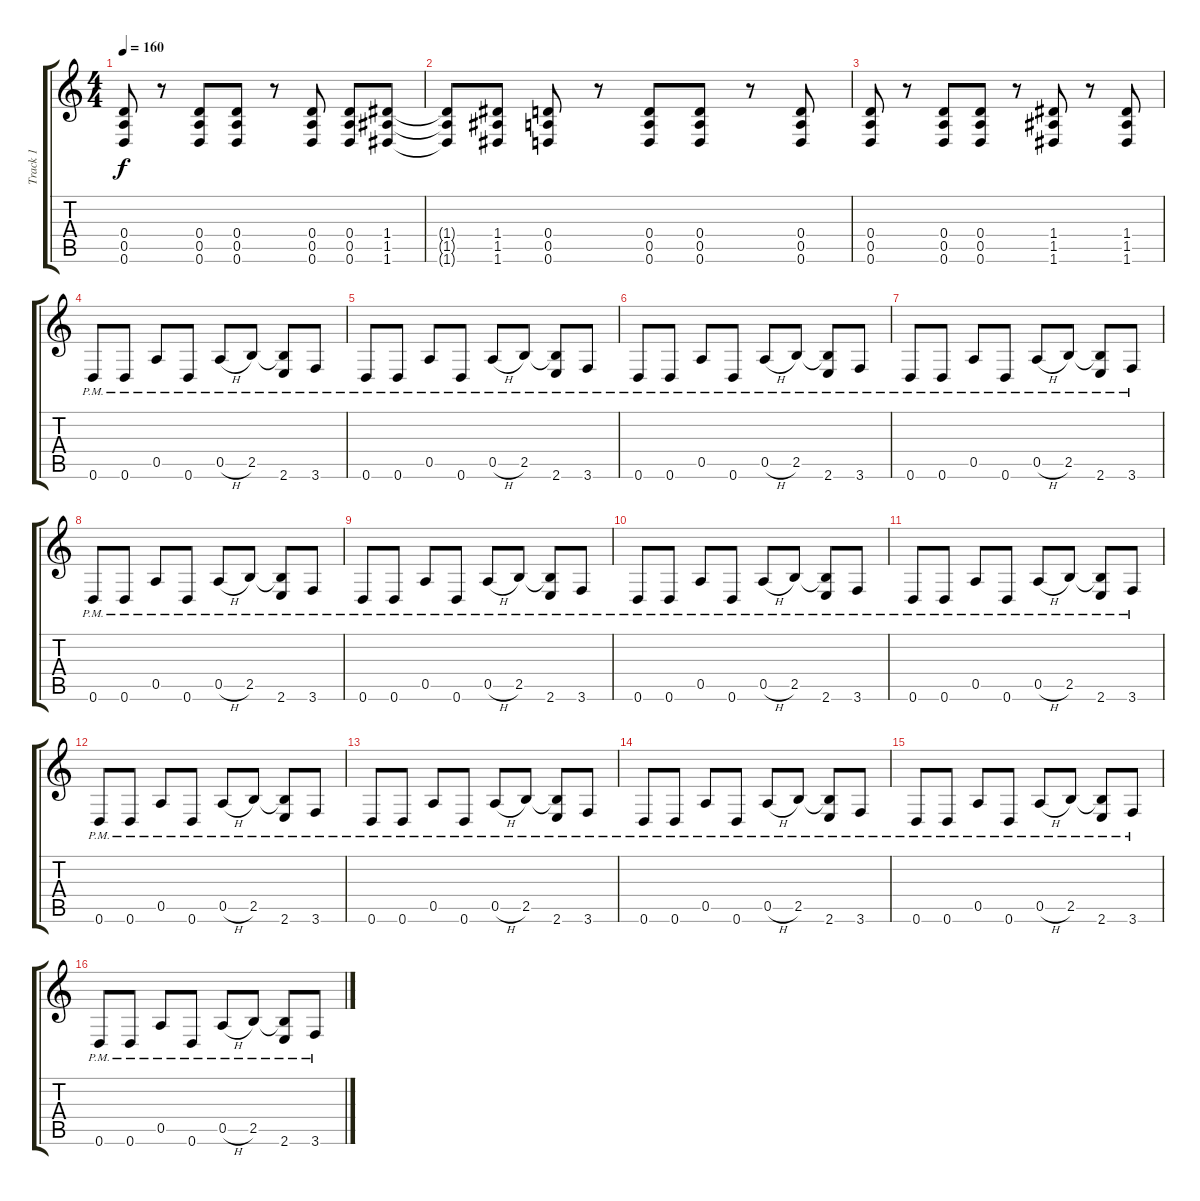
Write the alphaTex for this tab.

\track ("Track 1" "Track 1") {instrument overdrivenguitar}
\staff {score tabs}
\tuning (E4 B3 G3 D3 A2 D2) {hide}
\ts (4 4)
\tempo 160
\clef g2
\ks c
(0.4 0.5 0.6).8{dy f} r.8 (0.4 0.5 0.6).8 (0.4 0.5 0.6).8 r.8 (0.4 0.5 0.6).8 (0.4 0.5 0.6).8 (1.4 1.5 1.6).8 |
(1.4{t} 1.5{t} 1.6{t}).8 (1.4 1.5 1.6).8 (0.4 0.5 0.6).8 r.8 (0.4 0.5 0.6).8 (0.4 0.5 0.6).8 r.8 (0.4 0.5 0.6).8 |
(0.4 0.5 0.6).8 r.8 (0.4 0.5 0.6).8 (0.4 0.5 0.6).8 r.8 (1.4 1.5 1.6).8 r.8 (1.4 1.5 1.6).8 |
0.6{pm}.8 0.6{pm}.8 0.5{pm}.8 0.6{pm}.8 0.5{h pm}.8 2.5{pm}.8 (2.5{t} 2.6{pm}).8 3.6{pm}.8 |
0.6{pm}.8 0.6{pm}.8 0.5{pm}.8 0.6{pm}.8 0.5{h pm}.8 2.5{pm}.8 (2.5{t} 2.6{pm}).8 3.6{pm}.8 |
0.6{pm}.8 0.6{pm}.8 0.5{pm}.8 0.6{pm}.8 0.5{h pm}.8 2.5{pm}.8 (2.5{t} 2.6{pm}).8 3.6{pm}.8 |
0.6{pm}.8 0.6{pm}.8 0.5{pm}.8 0.6{pm}.8 0.5{h pm}.8 2.5{pm}.8 (2.5{t} 2.6{pm}).8 3.6{pm}.8 |
0.6{pm}.8 0.6{pm}.8 0.5{pm}.8 0.6{pm}.8 0.5{h pm}.8 2.5{pm}.8 (2.5{t} 2.6{pm}).8 3.6{pm}.8 |
0.6{pm}.8 0.6{pm}.8 0.5{pm}.8 0.6{pm}.8 0.5{h pm}.8 2.5{pm}.8 (2.5{t} 2.6{pm}).8 3.6{pm}.8 |
0.6{pm}.8 0.6{pm}.8 0.5{pm}.8 0.6{pm}.8 0.5{h pm}.8 2.5{pm}.8 (2.5{t} 2.6{pm}).8 3.6{pm}.8 |
0.6{pm}.8 0.6{pm}.8 0.5{pm}.8 0.6{pm}.8 0.5{h pm}.8 2.5{pm}.8 (2.5{t} 2.6{pm}).8 3.6{pm}.8 |
0.6{pm}.8 0.6{pm}.8 0.5{pm}.8 0.6{pm}.8 0.5{h pm}.8 2.5{pm}.8 (2.5{t} 2.6{pm}).8 3.6{pm}.8 |
0.6{pm}.8 0.6{pm}.8 0.5{pm}.8 0.6{pm}.8 0.5{h pm}.8 2.5{pm}.8 (2.5{t} 2.6{pm}).8 3.6{pm}.8 |
0.6{pm}.8 0.6{pm}.8 0.5{pm}.8 0.6{pm}.8 0.5{h pm}.8 2.5{pm}.8 (2.5{t} 2.6{pm}).8 3.6{pm}.8 |
0.6{pm}.8 0.6{pm}.8 0.5{pm}.8 0.6{pm}.8 0.5{h pm}.8 2.5{pm}.8 (2.5{t} 2.6{pm}).8 3.6{pm}.8 |
0.6{pm}.8 0.6{pm}.8 0.5{pm}.8 0.6{pm}.8 0.5{h pm}.8 2.5{pm}.8 (2.5{t} 2.6{pm}).8 3.6{pm}.8
